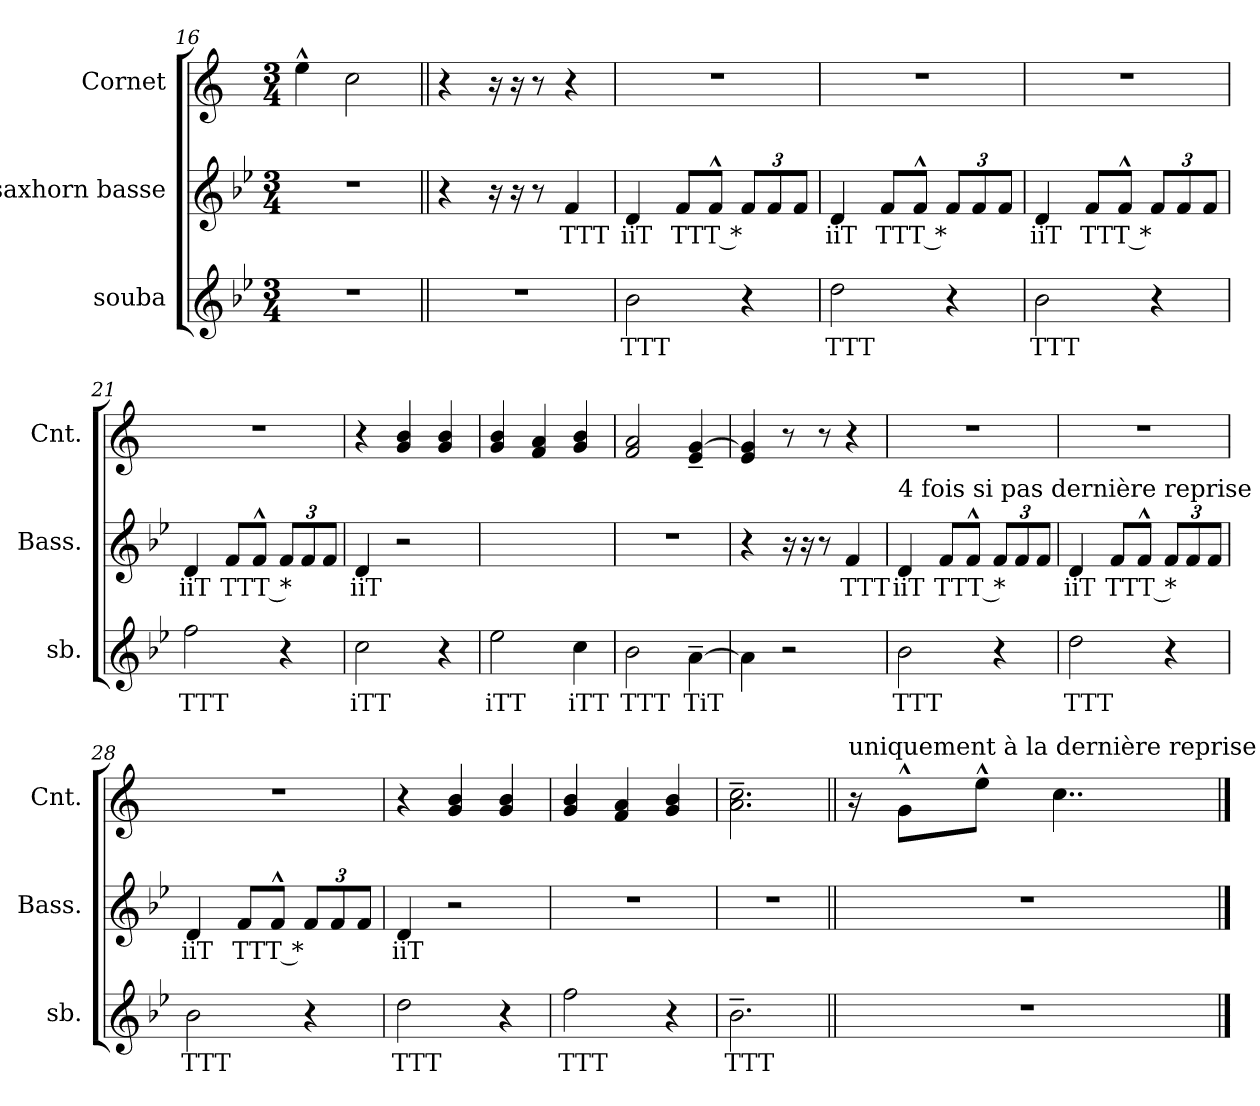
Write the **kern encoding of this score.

**kern	**text	**kern	**text	**kern
*part3	*part3	*part2	*part2	*part1
*staff3	*staff3	*staff2	*staff2	*staff1
*I"souba	*	*I"saxhorn basse	*	*I"Cornet
*I'sb.	*	*I'Bass.	*	*I'Cnt.
*clefG2	*	*clefG2	*	*clefG2
*ITrd15c26	*	*ITrd8c14	*	*ITrd1c2
*k[b-e-]	*	*k[b-e-]	*	*k[b-e-]
*M3/4	*	*M3/4	*	*M3/4
*MM200	*	*MM200	*	*MM200
=16X2	=16X2	=16X2	=16X2	=16X2
2.r	.	2.r	.	4dd^^\
.	.	.	.	2b-\
=17||	=17||	=17||	=17||	=17||
2.r	.	4r	.	4r
.	.	16r	.	16r
.	.	16r	.	16r
.	.	8r	.	8r
!	!	!	!LO:LY:b	!
.	.	4F/	TTT	4r
=18	=18	=18	=18	=18
!	!LO:LY:b	!	!LO:LY:b	!
2BB-\	TTT	4D/	iiT	2.r
!	!	!	!LO:LY:b	!
.	.	8F/L	TTT *	.
.	.	8F^^/J	.	.
*	*	*Xbrackettup	*	*
4r	.	12F/L	.	.
.	.	12F/	.	.
.	.	12F/J	.	.
=19	=19	=19	=19	=19
!	!LO:LY:b	!	!LO:LY:b	!
2D\	TTT	4D/	iiT	2.r
!	!	!	!LO:LY:b	!
.	.	8F/L	TTT *	.
.	.	8F^^/J	.	.
4r	.	12F/L	.	.
.	.	12F/	.	.
.	.	12F/J	.	.
=20	=20	=20	=20	=20
!	!LO:LY:b	!	!LO:LY:b	!
2BB-\	TTT	4D/	iiT	2.r
!	!	!	!LO:LY:b	!
.	.	8F/L	TTT *	.
.	.	8F^^/J	.	.
4r	.	12F/L	.	.
.	.	12F/	.	.
.	.	12F/J	.	.
=21	=21	=21	=21	=21
!	!LO:LY:b	!	!LO:LY:b	!
2F\	TTT	4D/	iiT	2.r
!	!	!	!LO:LY:b	!
.	.	8F/L	TTT *	.
.	.	8F^^/J	.	.
4r	.	12F/L	.	.
.	.	12F/	.	.
.	.	12F/J	.	.
!!LO:LB:g=z
=22	=22	=22	=22	=22
!	!LO:LY:b	!	!LO:LY:b	!
2C\	iTT	4D/	iiT	4r
.	.	2r	.	4f/ 4a/
4r	.	.	.	4f/ 4a/
=23	=23	=23	=23	=23
!	!LO:LY:b	!	!	!
2E-\	iTT	2.ryy	.	4f/ 4a/
.	.	.	.	4e-/ 4g/
!	!LO:LY:b	!	!	!
4C\	iTT	.	.	4f/ 4a/
=24	=24	=24	=24	=24
!	!LO:LY:b	!	!	!
2BB-\	TTT	2.r	.	2e-/ 2g/
!	!LO:LY:b	!	!	!
[4AA~\	TiT	.	.	4d/~ [4f/~
=25	=25	=25	=25	=25
4AA\]	.	4r	.	4d/ 4f/]
2r	.	16r	.	8r
.	.	16r	.	.
.	.	8r	.	8r
!	!	!	!LO:LY:b	!
.	.	4F/	TTT	4r
=26	=26	=26	=26	=26
!	!	!LO:TX:a:t=4 fois si pas dernière reprise	!	!
!	!LO:LY:b	!	!LO:LY:b	!
2BB-\	TTT	4D/	iiT	2.r
!	!	!	!LO:LY:b	!
.	.	8F/L	TTT *	.
.	.	8F^^/J	.	.
4r	.	12F/L	.	.
.	.	12F/	.	.
.	.	12F/J	.	.
=27	=27	=27	=27	=27
!	!LO:LY:b	!	!LO:LY:b	!
2D\	TTT	4D/	iiT	2.r
!	!	!	!LO:LY:b	!
.	.	8F/L	TTT *	.
.	.	8F^^/J	.	.
4r	.	12F/L	.	.
.	.	12F/	.	.
.	.	12F/J	.	.
=28	=28	=28	=28	=28
!	!LO:LY:b	!	!LO:LY:b	!
2BB-\	TTT	4D/	iiT	2.r
!	!	!	!LO:LY:b	!
.	.	8F/L	TTT *	.
.	.	8F^^/J	.	.
4r	.	12F/L	.	.
.	.	12F/	.	.
.	.	12F/J	.	.
!!LO:LB:g=z
=29	=29	=29	=29	=29
!	!LO:LY:b	!	!LO:LY:b	!
2D\	TTT	4D/	iiT	4r
.	.	2r	.	4f/ 4a/
4r	.	.	.	4f/ 4a/
=30	=30	=30	=30	=30
!	!LO:LY:b	!	!	!
2F\	TTT	2.r	.	4f/ 4a/
.	.	.	.	4e-/ 4g/
4r	.	.	.	4f/ 4a/
=31	=31	=31	=31	=31
!	!LO:LY:b	!	!	!
2.BB-~\	TTT	2.r	.	2.g\~ 2.b-\~
=32||	=32||	=32||	=32||	=32||
*	*	*	*	*MM120
!	!	!	!	!LO:TX:a:t=uniquement à la dernière reprise
2.r	.	2.r	.	16r
.	.	.	.	8f^^\L
.	.	.	.	8dd^^\J
.	.	.	.	4..b-\
==	==	==	==	==
*-	*-	*-	*-	*-
